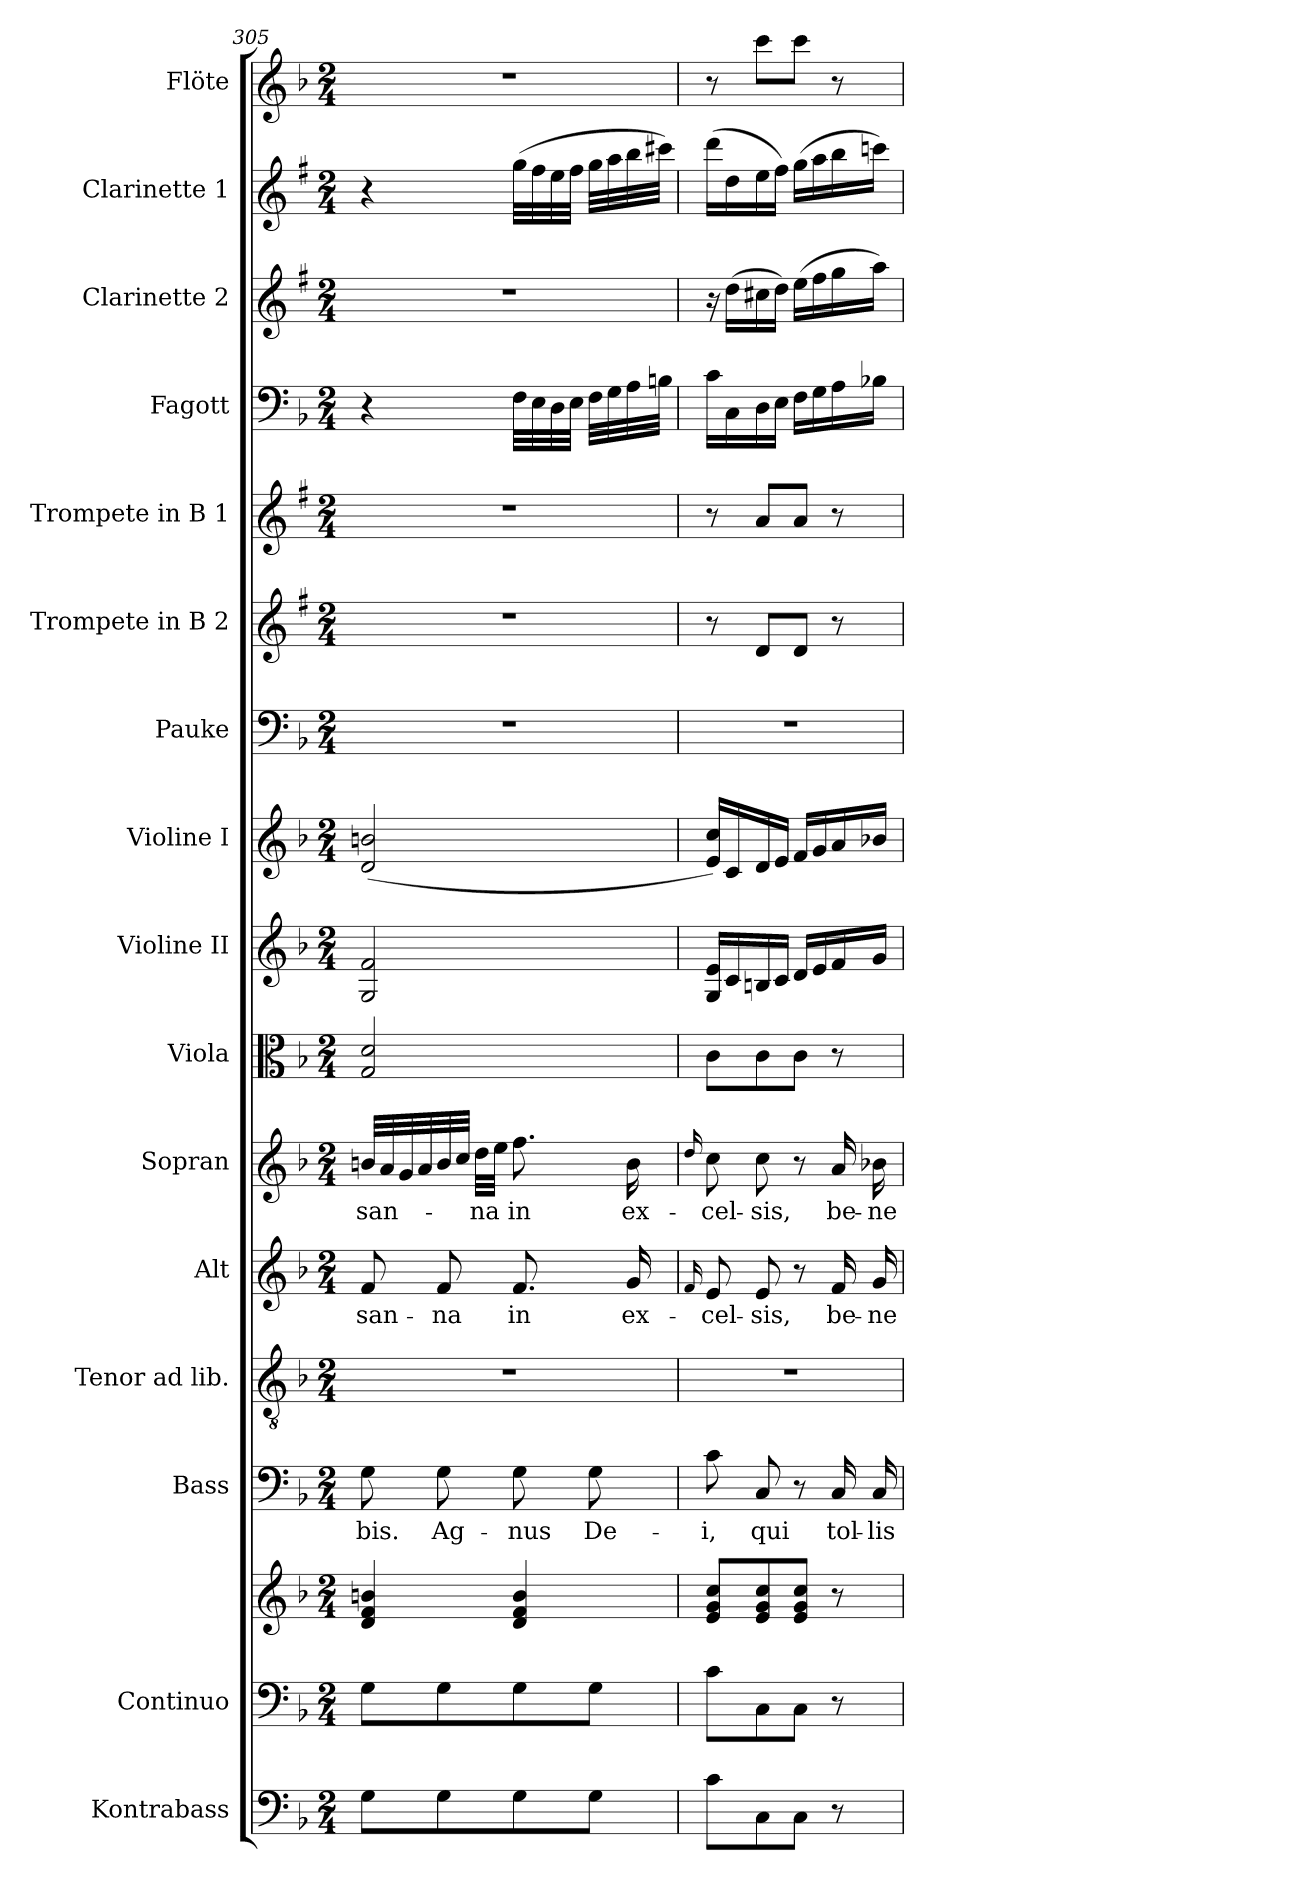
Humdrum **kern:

**kern	**kern	**kern	**kern	**text	**kern	**kern	**text	**kern	**text	**kern	**kern	**kern	**kern	**kern	**kern	**kern	**kern	**kern	**kern
*part16	*part15	*part15	*part14	*part14	*part13	*part12	*part12	*part11	*part11	*part10	*part9	*part8	*part7	*part6	*part5	*part4	*part3	*part2	*part1
*staff17	*staff16	*staff15	*staff14	*staff14	*staff13	*staff12	*staff12	*staff11	*staff11	*staff10	*staff9	*staff8	*staff7	*staff6	*staff5	*staff4	*staff3	*staff2	*staff1
*I"Kontrabass	*I"Continuo	*	*I"Bass	*	*I"Tenor ad lib.	*I"Alt	*	*I"Sopran	*	*I"Viola	*I"Violine II	*I"Violine I	*I"Pauke	*I"Trompete in B 2	*I"Trompete in B 1	*I"Fagott	*I"Clarinette 2	*I"Clarinette 1	*I"Flöte
*I'Kb.	*I'cont.	*	*I'B	*	*I'T	*I'A	*	*I'S	*	*I'Vla.	*I'Vl. II	*I'Vl. I	*I'Pk.	*	*	*I'Fg.	*I'Cl. 2	*I'Cl. 1	*I'Fl.
!!LO:PB:g=z
*clefF4	*clefF4	*clefG2	*clefF4	*	*clefGv2	*clefG2	*	*clefG2	*	*clefC3	*clefG2	*clefG2	*clefF4	*clefG2	*clefG2	*clefF4	*clefG2	*clefG2	*clefG2
*ITrd7c12	*	*	*	*	*	*	*	*	*	*	*	*	*	*ITrd1c2	*ITrd1c2	*	*ITrd1c2	*ITrd1c2	*
*k[b-]	*k[b-]	*k[b-]	*k[b-]	*	*k[b-]	*k[b-]	*	*k[b-]	*	*k[b-]	*k[b-]	*k[b-]	*k[b-]	*k[b-]	*k[b-]	*k[b-]	*k[b-]	*k[b-]	*k[b-]
*F:	*F:	*F:	*F:	*	*F:	*F:	*	*F:	*	*F:	*F:	*F:	*F:	*F:	*F:	*F:	*F:	*F:	*F:
*M2/4	*M2/4	*M2/4	*M2/4	*	*M2/4	*M2/4	*	*M2/4	*	*M2/4	*M2/4	*M2/4	*M2/4	*M2/4	*M2/4	*M2/4	*M2/4	*M2/4	*M2/4
=305	=305	=305	=305	=305	=305	=305	=305	=305	=305	=305	=305	=305	=305	=305	=305	=305	=305	=305	=305
!	!	!	!	!LO:LY:b	!	!	!LO:LY:b	!	!LO:LY:b	!	!	!	!	!	!	!	!	!	!
8GG\L	8G\L	4d/ 4f/ 4bn/	8G\	-bis.	2r	8f/	-san-	32bn/LLL	-san-	2G/ 2d/	2G/ 2f/	(2d/ 2bn/	2r	2r	2r	4r	2r	4r	2r
.	.	.	.	.	.	.	.	32a/	.	.	.	.	.	.	.	.	.	.	.
.	.	.	.	.	.	.	.	32g/	.	.	.	.	.	.	.	.	.	.	.
.	.	.	.	.	.	.	.	32a/	.	.	.	.	.	.	.	.	.	.	.
!	!	!	!	!LO:LY:b	!	!	!LO:LY:b	!	!	!	!	!	!	!	!	!	!	!	!
8GG\	8G\	.	8G\	Ag-	.	8f/	-na	32b/	.	.	.	.	.	.	.	.	.	.	.
.	.	.	.	.	.	.	.	32cc/JJJ	.	.	.	.	.	.	.	.	.	.	.
!	!	!	!	!	!	!	!	!	!LO:LY:b	!	!	!	!	!	!	!	!	!	!
.	.	.	.	.	.	.	.	32dd\LLL	-na	.	.	.	.	.	.	.	.	.	.
.	.	.	.	.	.	.	.	32ee\JJJ	.	.	.	.	.	.	.	.	.	.	.
!	!	!	!	!LO:LY:b	!	!	!LO:LY:b	!	!LO:LY:b	!	!	!	!	!	!	!	!	!	!
8GG\	8G\	4d/ 4f/ 4b/	8G\	-nus	.	8.f/	in	8.ff\	in	.	.	.	.	.	.	32F\LLL	.	(>32ff\LLL	.
.	.	.	.	.	.	.	.	.	.	.	.	.	.	.	.	32E\	.	32ee\	.
.	.	.	.	.	.	.	.	.	.	.	.	.	.	.	.	32D\	.	32dd\	.
.	.	.	.	.	.	.	.	.	.	.	.	.	.	.	.	32E\JJJ	.	32ee\JJJ	.
!	!	!	!	!LO:LY:b	!	!	!	!	!	!	!	!	!	!	!	!	!	!	!
8GG\J	8G\J	.	8G\	De-	.	.	.	.	.	.	.	.	.	.	.	32F\LLL	.	32ff\LLL	.
.	.	.	.	.	.	.	.	.	.	.	.	.	.	.	.	32G\	.	32gg\	.
!	!	!	!	!	!	!	!LO:LY:b	!	!LO:LY:b	!	!	!	!	!	!	!	!	!	!
.	.	.	.	.	.	16g/	ex-	16b\	ex-	.	.	.	.	.	.	32A\	.	32aa\	.
.	.	.	.	.	.	.	.	.	.	.	.	.	.	.	.	32Bn\JJJ	.	32bbn\JJJ)	.
=306	=306	=306	=306	=306	=306	=306	=306	=306	=306	=306	=306	=306	=306	=306	=306	=306	=306	=306	=306
.	.	.	.	.	.	16qqf/	.	16qqdd/	.	.	.	.	.	.	.	.	.	.	.
!	!	!	!	!LO:LY:b	!	!	!LO:LY:b	!	!LO:LY:b	!	!	!	!	!	!	!	!	!	!
8C\L	8c\L	8e/ 8g/ 8cc/L	8c\	-i,	2r	8e/	-cel-	8cc\	-cel-	8c\L	16G/ 16e/LL	16e/ 16cc/LL)	2r	8r	8r	16c\LL	16r	(>16ccc\LL	8r
.	.	.	.	.	.	.	.	.	.	.	16c/	16c/	.	.	.	16C\	(>16cc\LL	16cc\	.
!	!	!	!	!LO:LY:b	!	!	!LO:LY:b	!	!LO:LY:b	!	!	!	!	!	!	!	!	!	!
8CC\	8C\	8e/ 8g/ 8cc/	8C/	qui	.	8e/	-sis,	8cc\	-sis,	8c\	16Bn/	16d/	.	8c/L	8g/L	16D\	16bn\	16dd\	8ccc\L
.	.	.	.	.	.	.	.	.	.	.	16c/JJ	16e/JJ	.	.	.	16E\JJ	16cc\JJ)	16ee\JJ)	.
8CC\J	8C\J	8e/ 8g/ 8cc/J	8r	.	.	8r	.	8r	.	8c\J	16d/LL	16f/LL	.	8c/J	8g/J	16F\LL	(>16dd\LL	(>16ff\LL	8ccc\J
.	.	.	.	.	.	.	.	.	.	.	16e/	16g/	.	.	.	16G\	16ee\	16gg\	.
!	!	!	!	!LO:LY:b	!	!	!LO:LY:b	!	!LO:LY:b	!	!	!	!	!	!	!	!	!	!
8r	8r	8r	16C/	tol-	.	16f/	be-	16a/	be-	8r	16f/	16a/	.	8r	8r	16A\	16ff\	16aa\	8r
!	!	!	!	!LO:LY:b	!	!	!LO:LY:b	!	!LO:LY:b	!	!	!	!	!	!	!	!	!	!
.	.	.	16C/	-lis	.	16g/	-ne-	16b-X\	-ne-	.	16g/JJ	16b-X/JJ	.	.	.	16B-X\JJ	16gg\JJ)	16bb-X\JJ)	.
=	=	=	=	=	=	=	=	=	=	=	=	=	=	=	=	=	=	=	=
*-	*-	*-	*-	*-	*-	*-	*-	*-	*-	*-	*-	*-	*-	*-	*-	*-	*-	*-	*-
